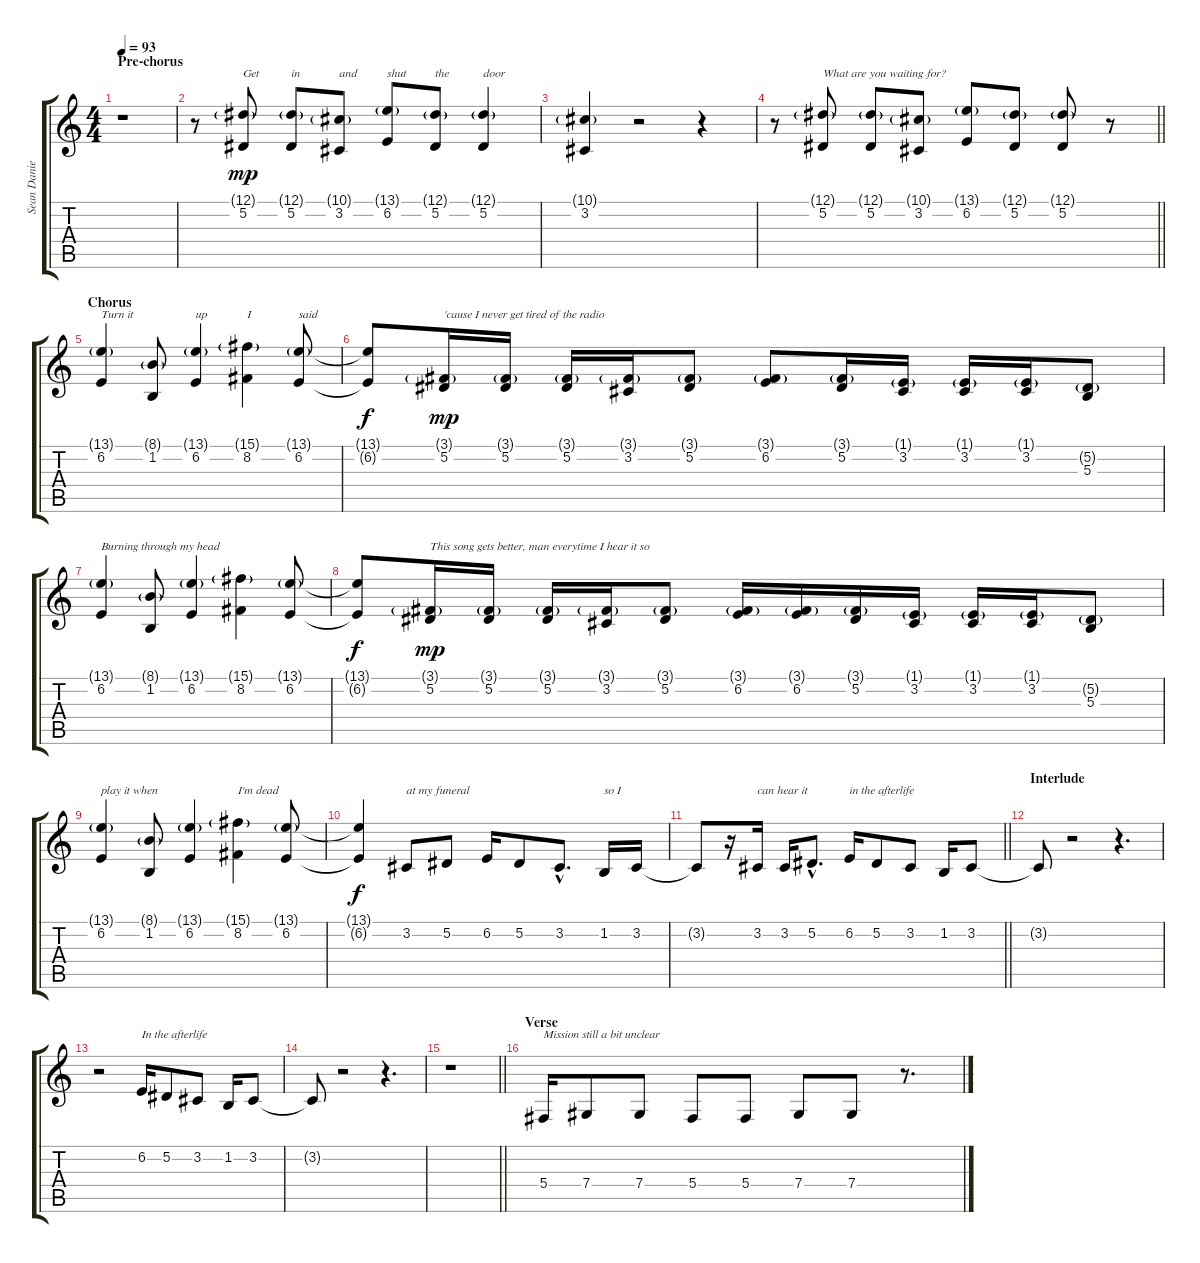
\track ("Sean Danielsen (Vocals)" "Sean Danie") {instrument violin}
\staff {score tabs}
\tuning (Eb4 Bb3 Gb3 Db3 Ab2 Db2) {hide}
\ts (4 4)
\section ("" "Pre-chorus")
\tempo 93
\clef g2
\ks c
r.1{dy f} |
r.8 (12.1{g} 5.2).8{txt "Get" dy mp} (12.1{g} 5.2).8{txt "in"} (10.1{g} 3.2).8{txt "and"} (13.1{g} 6.2).8{txt "shut"} (12.1{g} 5.2).8{txt "the"} (12.1{g} 5.2).4{txt "door"} |
(10.1{g} 3.2).4 r.2 r.4 |
\barLineRight lightlight
r.8 (12.1{g} 5.2).8{txt "What are you waiting for?"} (12.1{g} 5.2).8 (10.1{g} 3.2).8 (13.1{g} 6.2).8 (12.1{g} 5.2).8 (12.1{g} 5.2).8 r.8 |
\section ("" "Chorus")
(13.1{g} 6.2).4{txt "Turn it"} (8.1{g} 1.2).8 (13.1{g} 6.2).4{txt "up"} (15.1{g} 8.2).4{txt "I"} (13.1{g} 6.2).8{txt "said"} |
(13.1{t} 6.2{t}).8{dy f} (3.1{g} 5.2).16{txt "'cause I never get tired of the radio" dy mp} (3.1{g} 5.2).16 (3.1{g} 5.2).16 (3.1{g} 3.2).16 (3.1{g} 5.2).8 (3.1{g} 6.2).8 (3.1{g} 5.2).16 (1.1{g} 3.2).16 (1.1{g} 3.2).16 (1.1{g} 3.2).16 (5.2{g} 5.3).8 |
(13.1{g} 6.2).4{txt "Burning through my head"} (8.1{g} 1.2).8 (13.1{g} 6.2).4 (15.1{g} 8.2).4 (13.1{g} 6.2).8 |
(13.1{t} 6.2{t}).8{dy f} (3.1{g} 5.2).16{txt "This song gets better, man everytime I hear it so" dy mp} (3.1{g} 5.2).16 (3.1{g} 5.2).16 (3.1{g} 3.2).16 (3.1{g} 5.2).8 (3.1{g} 6.2).16 (3.1{g} 6.2).16 (3.1{g} 5.2).16 (1.1{g} 3.2).16 (1.1{g} 3.2).16 (1.1{g} 3.2).16 (5.2{g} 5.3).8 |
(13.1{g} 6.2).4{txt "play it when"} (8.1{g} 1.2).8 (13.1{g} 6.2).4 (15.1{g} 8.2).4{txt "I'm dead"} (13.1{g} 6.2).8 |
(13.1{t} 6.2{t}).4{dy f} 3.2.8{txt "at my funeral"} 5.2.8 6.2.16 5.2.8 3.2{hac}.8{d} 1.2.16{txt "so I"} 3.2.16 |
\barLineRight lightlight
3.2{t}.8 r.16 3.2.16{txt "can hear it"} 3.2.16 5.2{hac}.8{d} 6.2.16{txt "in the afterlife"} 5.2.8 3.2.8 1.2.16 3.2.8 |
\section ("" "Interlude")
3.2{t}.8 r.2 r.4{d} |
r.2 6.2.16{txt "In the afterlife"} 5.2.8 3.2.8 1.2.16 3.2.8 |
3.2{t}.8 r.2 r.4{d} |
\barLineRight lightlight
r.1 |
\section ("" "Verse")
5.4.16{txt "Mission still a bit unclear"} 7.4.8 7.4.8 5.4.8 5.4.8 7.4.8 7.4.8 r.8{d}
